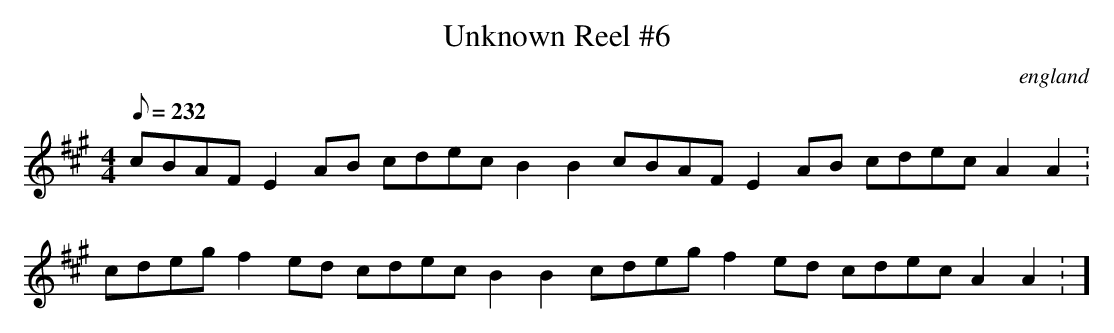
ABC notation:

X:1
T:Unknown Reel #6
O:england
M:4/4
L:1/8
Q:232
K:A
cBAF E2 AB / cdec B2 B2 / cBAF E2 AB / cdec A2 A2 ://
cdeg f2 ed / cdec B2 B2 / cdeg f2 ed / cdec A2 A2 :/]
